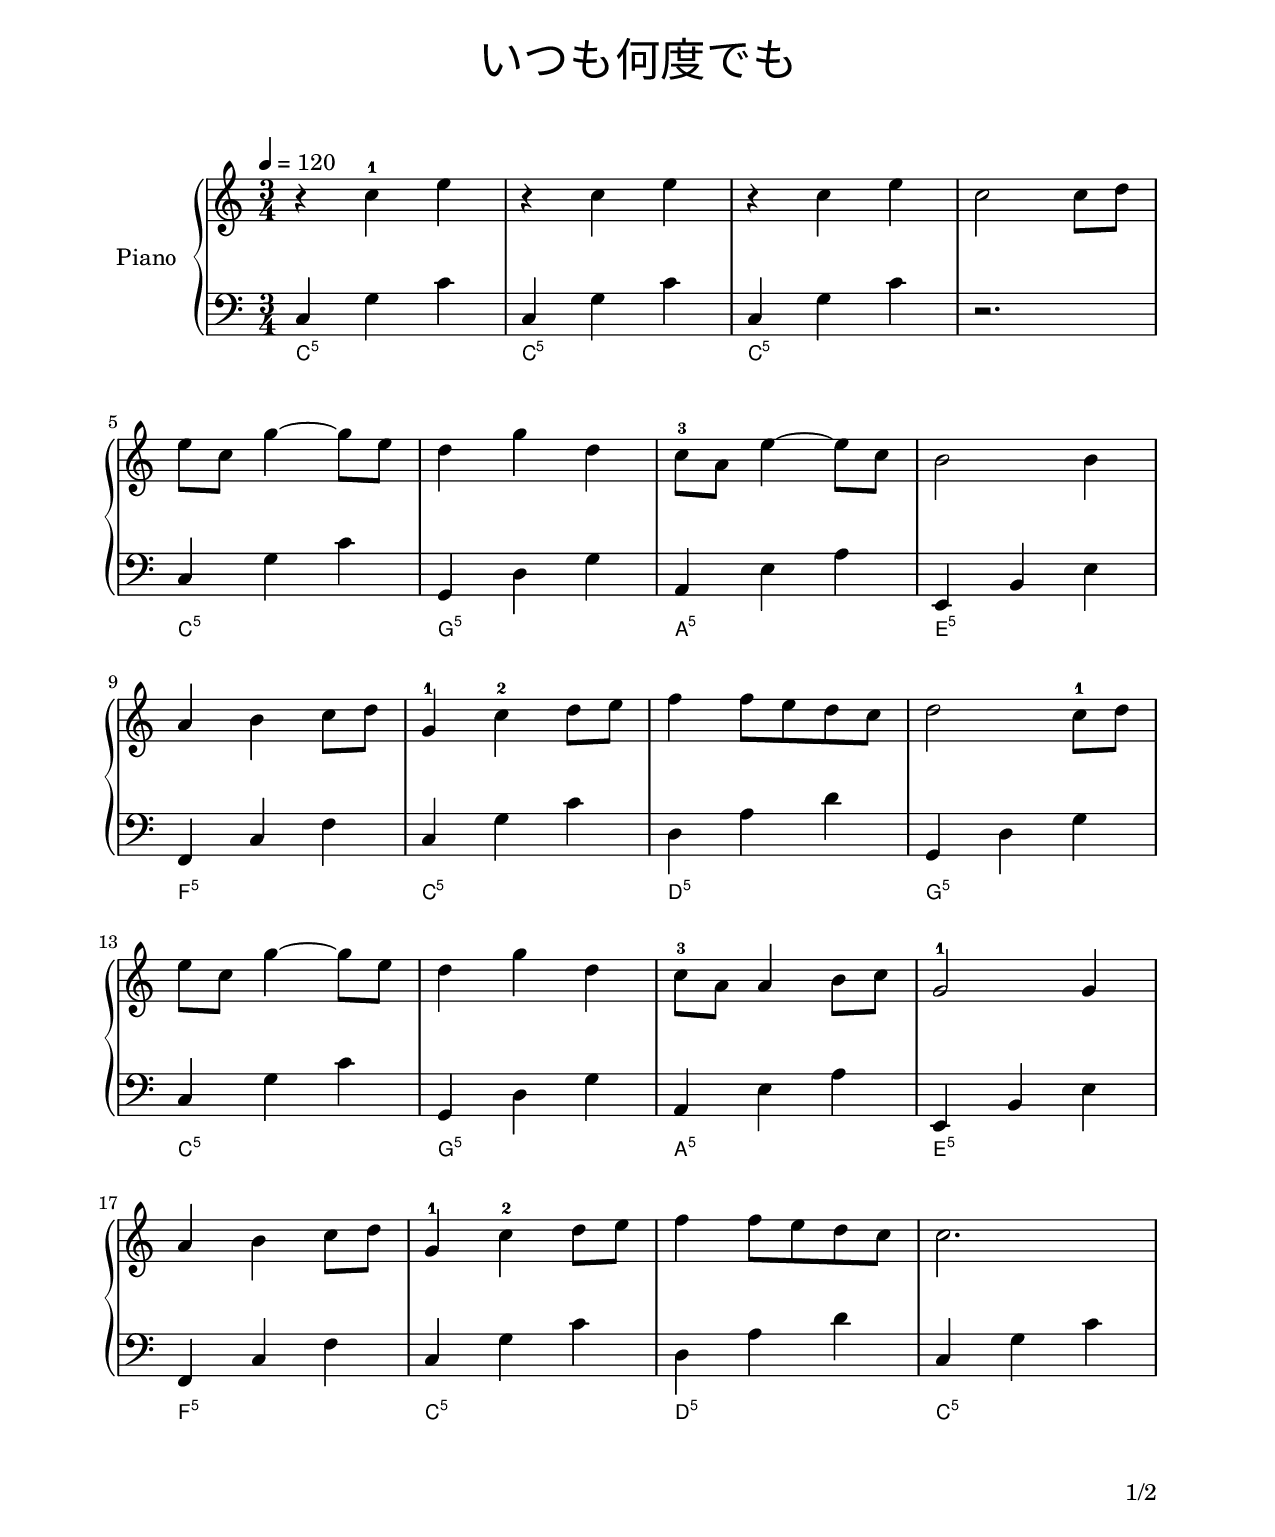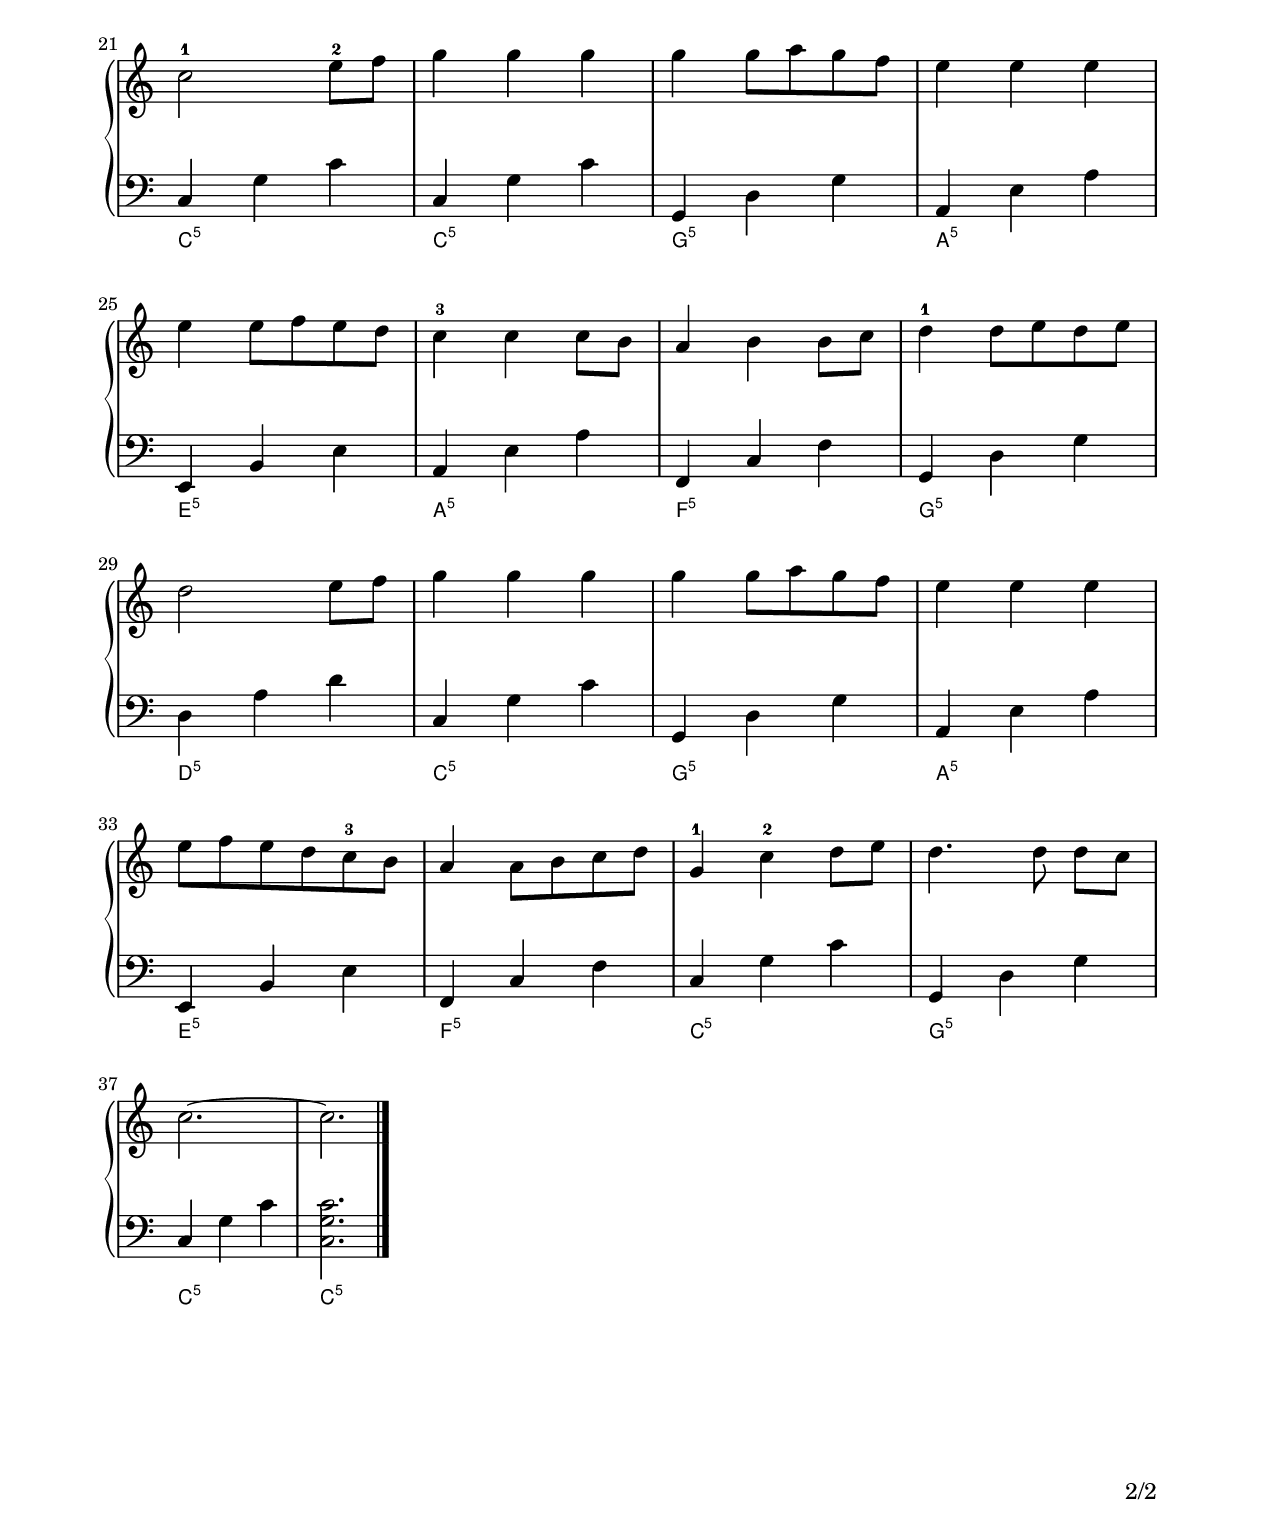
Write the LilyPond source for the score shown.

\version "2.24.3"
\include "../settings.v1.ly"

\header {
  title = \markup \override #'((font-name . "FangSong")(font-size . 6)) "いつも何度でも"
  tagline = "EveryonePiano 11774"
}

\paper {
  total-page = 2
  ragged-last = ##t
}

\markup \vspace #1.5

Cfive = { c4  g4  c'4 }
Dfive = { d4  a4  d'4 }
Efive = { e,4 b,4 e4  }
Ffive = { f,4 c4  f4  }
Gfive = { g,4 d4  g4  }
Afive = { a,4 e4  a4  }

\score {
  \new PianoStaff \with {
    instrumentName = "Piano"
  } <<
    \new Staff {
      \tempo 4 = 120
      \clef treble
      \key c \major
      \time 3/4
      
      r4 c''4^1 e''4 | r4 c''4 e''4 | r4 c''4 e''4 | c''2 c''8 d''8 | \break
      
      e''8 c''8 g''4~ g''8 e''8 | d''4 g''4 d''4 | c''8^3 a'8 e''4~ e''8 c''8 | b'2   b'4 | \break a'4 b'4 c''8 d''8 | g'4^1 c''4^2 d''8 e''8 | f''4 f''8 e''8 d''8 c''8 | d''2 c''8^1 d''8 | \break
      e''8 c''8 g''4~ g''8 e''8 | d''4 g''4 d''4 | c''8^3 a'8 a'4   b'8  c''8 | g'2^1 g'4 | \break a'4 b'4 c''8 d''8 | g'4^1 c''4^2 d''8 e''8 | f''4 f''8 e''8 d''8 c''8 | c''2.            | \break
      
      \pageBreak
      
      c''2^1 e''8^2 f''8 | g''4 g''4 g''4 | g''4 g''8 a''8 g''8 f''8 | e''4 e''4 e''4 | \break e''4      e''8 f''8 e''8   d''8 | c''4^3 c''4    c''8 b'8  | a'4   b'4    b'8  c''8 | d''4^1 d''8 e''8 d''8  e''8  | \break
      d''2   e''8   f''8 | g''4 g''4 g''4 | g''4 g''8 a''8 g''8 f''8 | e''4 e''4 e''4 | \break e''8 f''8 e''8 d''8 c''8^3 b'8  | a'4    a'8 b'8 c''8 d''8 | g'4^1 c''4^2 d''8 e''8 | d''4.       d''8 d''8[ c''8] | \break
      
      c''2.~ | c''2. | \bar "|."
      
    }
    \new Staff {
      \clef bass
      \key c \major
      \time 3/4
      
      \Cfive | \Cfive | \Cfive | r2. |
      
      \Cfive | \Gfive | \Afive | \Efive | \Ffive | \Cfive | \Dfive | \Gfive |
      \Cfive | \Gfive | \Afive | \Efive | \Ffive | \Cfive | \Dfive | \Cfive |
      
      \Cfive | \Cfive | \Gfive | \Afive | \Efive | \Afive | \Ffive | \Gfive |
      \Dfive | \Cfive | \Gfive | \Afive | \Efive | \Ffive | \Cfive | \Gfive |
      
      \Cfive | <c g c'>2. |
    }
    \chords {
      c2.:5 | c2.:5 | c2.:5 | r2. |
      
      c2.:5 | g2.:5 | a2.:5 | e2.:5 | f2.:5 | c2.:5 | d2.:5 | g2.:5 |
      c2.:5 | g2.:5 | a2.:5 | e2.:5 | f2.:5 | c2.:5 | d2.:5 | c2.:5 |
      
      c2.:5 | c2.:5 | g2.:5 | a2.:5 | e2.:5 | a2.:5 | f2.:5 | g2.:5 |
      d2.:5 | c2.:5 | g2.:5 | a2.:5 | e2.:5 | f2.:5 | c2.:5 | g2.:5 |
      
      c2.:5 | c2.:5 |
    }
  >>
  \layout {}
  \midi {}
}
